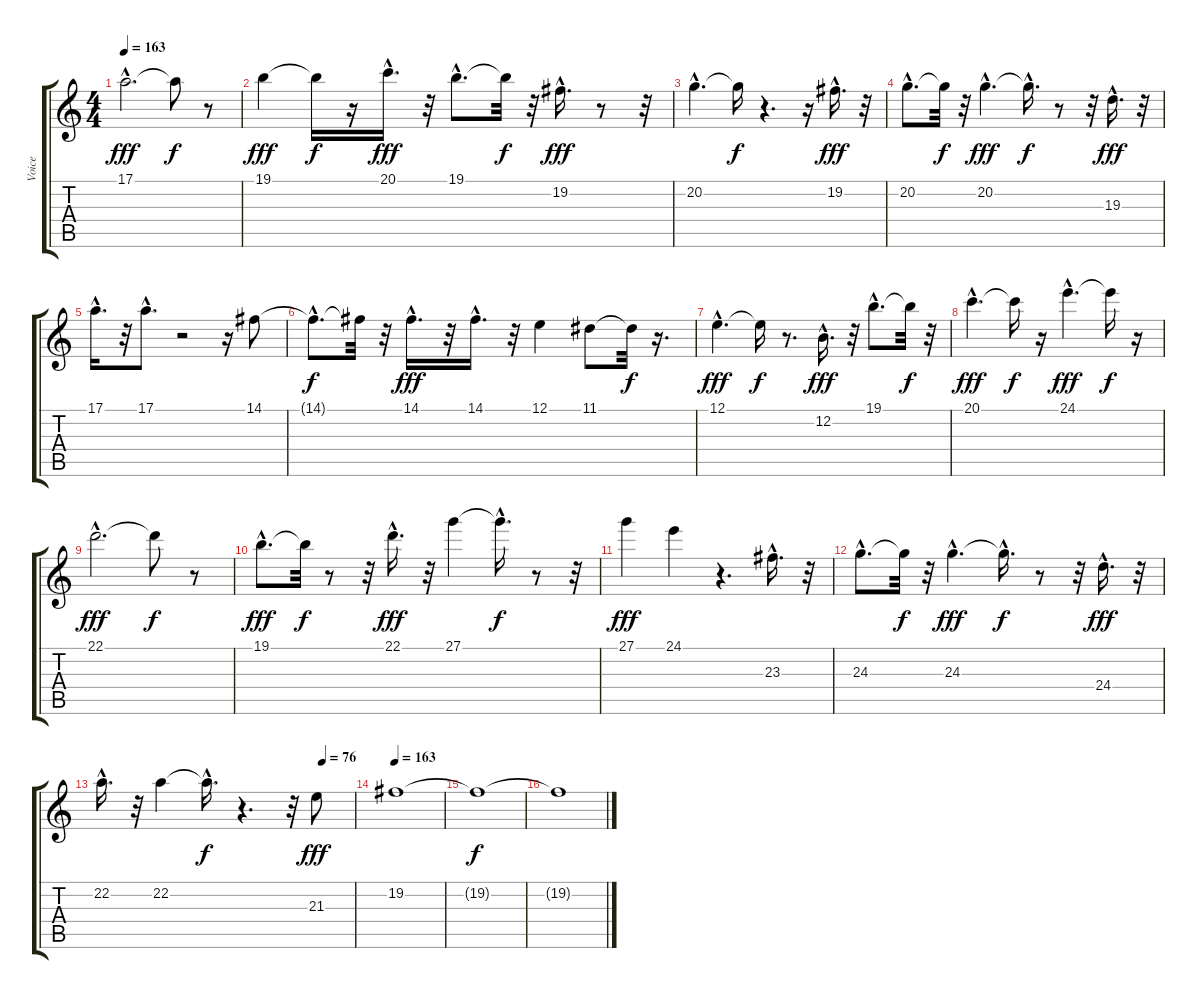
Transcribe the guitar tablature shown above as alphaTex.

\track ("Voice" "Voice") {instrument synthvoice}
\staff {score tabs}
\tuning (E4 B3 G3 D3 A2 E2) {hide}
\ts (4 4)
\tempo 163
\clef g2
\ks c
17.1{hac}.2{d dy fff} 17.1{t}.8{dy f} r.8 |
19.1.4{dy fff} 19.1{t}.16{dy f} r.16 20.1{hac}.16{d dy fff} r.32 19.1{hac}.8{d} 19.1{t}.32{dy f} r.32 19.2{hac}.16{d dy fff} r.8 r.32 |
20.2{hac}.4{d} 20.2{t}.16{dy f} r.4{d} r.16 19.2{hac}.16{d dy fff} r.32 |
20.2{hac}.8{d} 20.2{t}.32{dy f} r.32 20.2{hac}.4{d dy fff} 20.2{hac t}.16{d dy f} r.8 r.32 19.3{hac}.16{d dy fff} r.32 |
17.1{hac}.16{d} r.32 17.1{hac}.8{d} r.2 r.16 14.1.8 |
14.1{hac t}.8{d dy f} 14.1{t}.32 r.32 14.1{hac}.16{d dy fff} r.32 14.1{hac}.16{d} r.32 12.1.4 11.1.8 11.1{t}.32{dy f} r.16{d} |
12.1{hac}.4{d dy fff} 12.1{t}.16{dy f} r.8{d} 12.2{hac}.16{d dy fff} r.32 19.1{hac}.8{d} 19.1{t}.32{dy f} r.32 |
20.1{hac}.4{d dy fff} 20.1{t}.16{dy f} r.16 24.1{hac}.4{d dy fff} 24.1{t}.16{dy f} r.16 |
22.1{hac}.2{d dy fff} 22.1{t}.8{dy f} r.8 |
19.1{hac}.8{d dy fff} 19.1{t}.32{dy f} r.8 r.32 22.1{hac}.16{d dy fff} r.32 27.1.4 27.1{hac t}.16{d dy f} r.8 r.32 |
27.1.4{dy fff} 24.1.4 r.4{d} 23.3{hac}.16{d} r.32 |
24.3{hac}.8{d} 24.3{t}.32{dy f} r.32 24.3{hac}.4{d dy fff} 24.3{hac t}.16{d dy f} r.8 r.32 24.4{hac}.16{d dy fff} r.32 |
\tempo (76 0.875)
22.2{hac}.16{d} r.32 22.2.4 22.2{hac t}.16{d dy f} r.4{d} r.32 21.3.8{dy fff} |
\tempo 163
19.2.1 |
19.2{t}.1{dy f} |
19.2{t}.1
